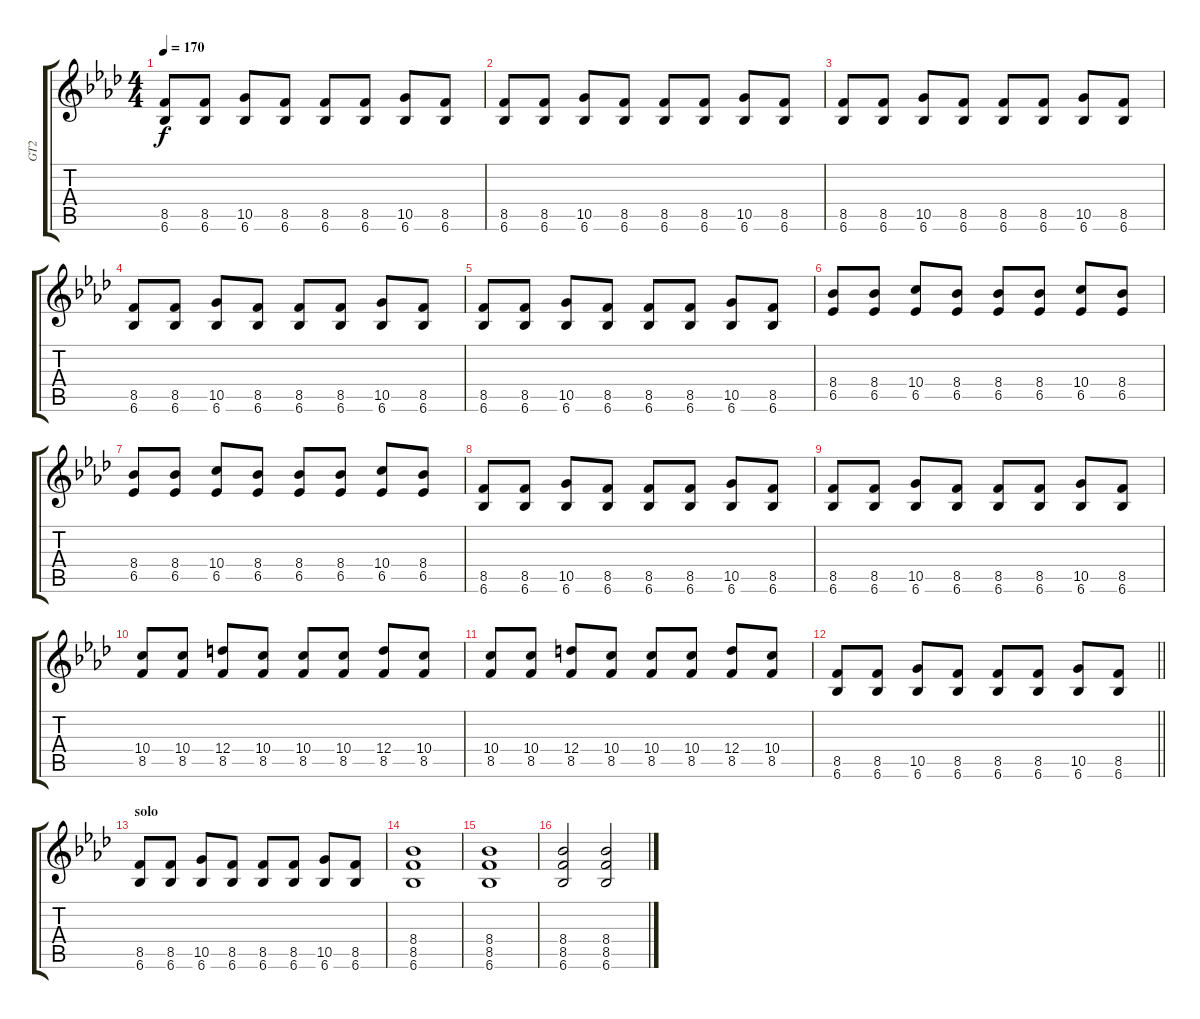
\track ("GT2" "GT2") {instrument electricguitarjazz}
\staff {score tabs}
\tuning (E4 B3 G3 D3 A2 E2) {hide}
\ts (4 4)
\tempo 170
\clef g2
\ks ab
(8.5 6.6).8{dy f} (8.5 6.6).8 (10.5 6.6).8{txt ""} (8.5 6.6).8 (8.5 6.6).8 (8.5 6.6).8 (10.5 6.6).8 (8.5 6.6).8 |
(8.5 6.6).8 (8.5 6.6).8 (10.5 6.6).8 (8.5 6.6).8 (8.5 6.6).8 (8.5 6.6).8 (10.5 6.6).8 (8.5 6.6).8 |
(8.5 6.6).8 (8.5 6.6).8 (10.5 6.6).8 (8.5 6.6).8 (8.5 6.6).8 (8.5 6.6).8 (10.5 6.6).8 (8.5 6.6).8 |
(8.5 6.6).8 (8.5 6.6).8 (10.5 6.6).8 (8.5 6.6).8 (8.5 6.6).8 (8.5 6.6).8 (10.5 6.6).8 (8.5 6.6).8 |
(8.5 6.6).8 (8.5 6.6).8 (10.5 6.6).8 (8.5 6.6).8 (8.5 6.6).8 (8.5 6.6).8 (10.5 6.6).8 (8.5 6.6).8 |
(8.4 6.5).8 (8.4 6.5).8 (10.4 6.5).8 (8.4 6.5).8 (8.4 6.5).8 (8.4 6.5).8 (10.4 6.5).8 (8.4 6.5).8 |
(8.4 6.5).8 (8.4 6.5).8 (10.4 6.5).8 (8.4 6.5).8 (8.4 6.5).8 (8.4 6.5).8 (10.4 6.5).8 (8.4 6.5).8 |
(8.5 6.6).8 (8.5 6.6).8 (10.5 6.6).8 (8.5 6.6).8 (8.5 6.6).8 (8.5 6.6).8 (10.5 6.6).8 (8.5 6.6).8 |
(8.5 6.6).8 (8.5 6.6).8 (10.5 6.6).8 (8.5 6.6).8 (8.5 6.6).8 (8.5 6.6).8 (10.5 6.6).8 (8.5 6.6).8 |
(10.4 8.5).8 (10.4 8.5).8 (12.4 8.5).8 (10.4 8.5).8 (10.4 8.5).8 (10.4 8.5).8 (12.4 8.5).8 (10.4 8.5).8 |
(10.4 8.5).8 (10.4 8.5).8 (12.4 8.5).8 (10.4 8.5).8 (10.4 8.5).8 (10.4 8.5).8 (12.4 8.5).8 (10.4 8.5).8 |
\barLineRight lightlight
(8.5 6.6).8 (8.5 6.6).8 (10.5 6.6).8 (8.5 6.6).8 (8.5 6.6).8 (8.5 6.6).8 (10.5 6.6).8 (8.5 6.6).8 |
\section ("" "solo")
(8.5 6.6).8 (8.5 6.6).8 (10.5 6.6).8 (8.5 6.6).8 (8.5 6.6).8 (8.5 6.6).8 (10.5 6.6).8 (8.5 6.6).8 |
(8.4 8.5 6.6).1 |
(8.4 8.5 6.6).1 |
(8.4 8.5 6.6).2 (8.4 8.5 6.6).2
